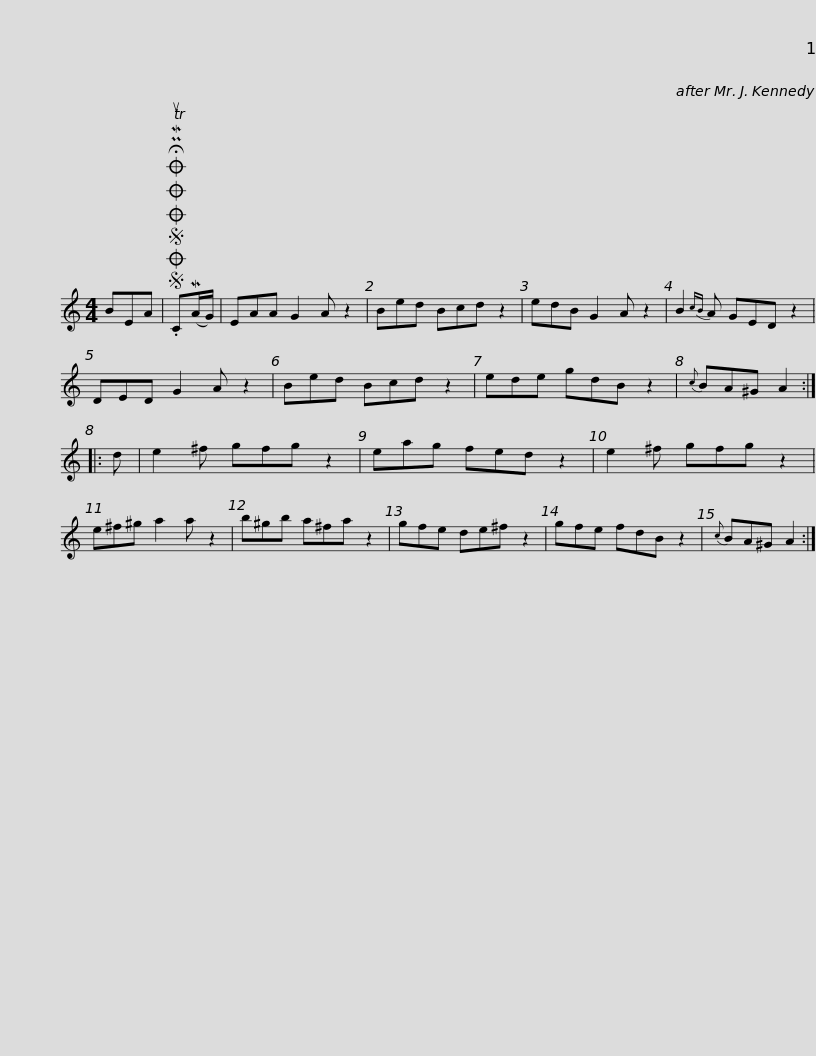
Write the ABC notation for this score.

X:1
L:1/8
M:4/4
I:linebreak $
K:C
V:1 treble
V:1
 BEA |SOSOOO .!fermata!PMTuC(MA/G/) | EAA G2 A z2 | Bed Bcd z2 | edB G2 A z2 | %5
 B2{cB} A GED z2 | DED G2 A z2 |$ Bed Bcd z2 | ede gdB z2 |{c} BA^G A2 :: %10
 d | e2 ^f gfg z2 | eag fed z2 | e2 ^f gfg z2 |$ e^f^g a2 a z2 | %15
 b^gb a^fa z2 | gfe de^f z2 | gfe fdB z2 |{c} BA^G A2 :| %19
